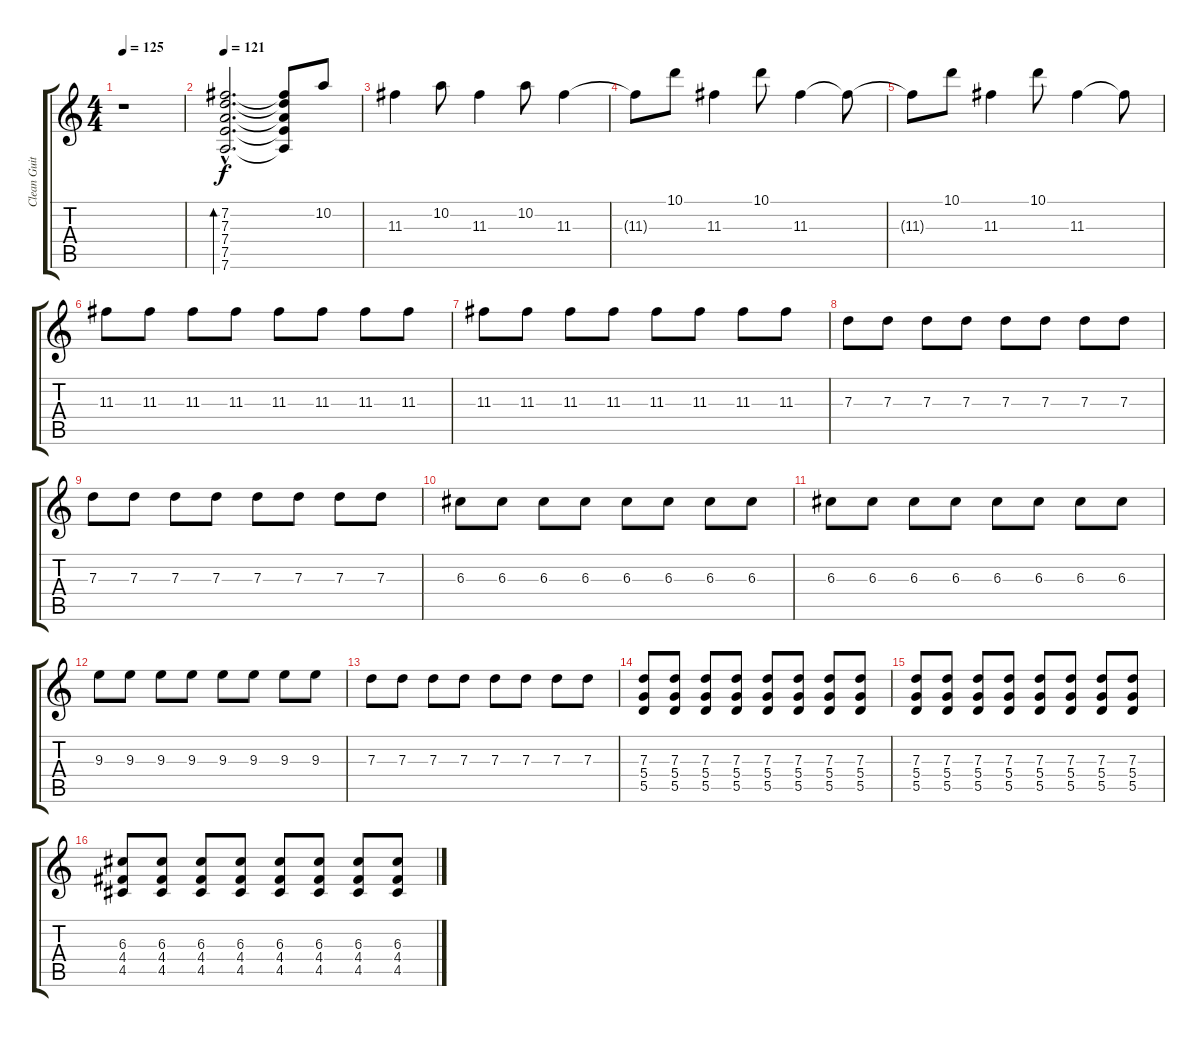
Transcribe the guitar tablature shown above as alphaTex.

\track ("Clean Guitar" "Clean Guit") {instrument acousticguitarnylon}
\staff {score tabs}
\tuning (E4 B3 G3 D3 A2 D2) {hide}
\ts (4 4)
\tempo 125
\clef g2
\ks c
r.1{dy f} |
\tempo 121
(7.2{hac} 7.3{hac} 7.4{hac} 7.5{hac} 7.6{hac}).2{d bd 120} (7.2{t} 7.3{t} 7.4{t} 7.5{t} 7.6{t}).8 10.2.8{volume 7} |
11.3.4 10.2.8 11.3.4 10.2.8 11.3.4 |
11.3{t}.8 10.1.8 11.3.4 10.1.8 11.3.4 11.3{t}.8 |
11.3{t}.8 10.1.8 11.3.4 10.1.8 11.3.4 11.3{t}.8 |
11.3.8 11.3.8 11.3.8 11.3.8 11.3.8 11.3.8 11.3.8 11.3.8 |
11.3.8 11.3.8 11.3.8 11.3.8 11.3.8 11.3.8 11.3.8 11.3.8 |
7.3.8 7.3.8 7.3.8 7.3.8 7.3.8 7.3.8 7.3.8 7.3.8 |
7.3.8 7.3.8 7.3.8 7.3.8 7.3.8 7.3.8 7.3.8 7.3.8 |
6.3.8 6.3.8 6.3.8 6.3.8 6.3.8 6.3.8 6.3.8 6.3.8 |
6.3.8 6.3.8 6.3.8 6.3.8 6.3.8 6.3.8 6.3.8 6.3.8 |
9.3.8 9.3.8 9.3.8 9.3.8 9.3.8 9.3.8 9.3.8 9.3.8 |
7.3.8 7.3.8 7.3.8 7.3.8 7.3.8 7.3.8 7.3.8 7.3.8 |
(7.3 5.4 5.5).8{volume 10} (7.3 5.4 5.5).8 (7.3 5.4 5.5).8 (7.3 5.4 5.5).8 (7.3 5.4 5.5).8 (7.3 5.4 5.5).8 (7.3 5.4 5.5).8 (7.3 5.4 5.5).8 |
(7.3 5.4 5.5).8 (7.3 5.4 5.5).8 (7.3 5.4 5.5).8 (7.3 5.4 5.5).8 (7.3 5.4 5.5).8 (7.3 5.4 5.5).8 (7.3 5.4 5.5).8 (7.3 5.4 5.5).8 |
(6.3 4.4 4.5).8 (6.3 4.4 4.5).8 (6.3 4.4 4.5).8 (6.3 4.4 4.5).8 (6.3 4.4 4.5).8 (6.3 4.4 4.5).8 (6.3 4.4 4.5).8 (6.3 4.4 4.5).8
